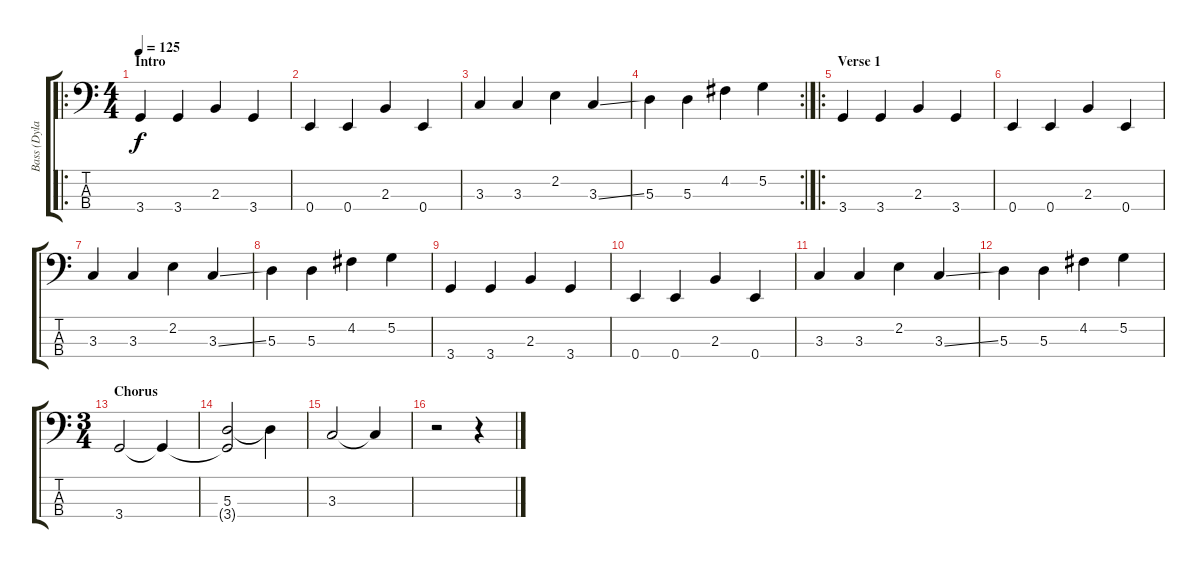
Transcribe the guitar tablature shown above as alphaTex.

\track ("Bass (Dylan Keefe)" "Bass (Dyla") {instrument electricbasspick}
\staff {score tabs}
\tuning (G2 D2 A1 E1) {hide}
\ro
\ts (4 4)
\section ("" "Intro")
\tempo 125
\clef f4
\ks c
3.4.4{dy f instrument electricbasspick} 3.4.4 2.3.4 3.4.4 |
0.4.4 0.4.4 2.3.4 0.4.4 |
3.3.4 3.3.4 2.2.4 3.3{ss}.4 |
\rc 2
5.3.4 5.3.4 4.2.4 5.2.4 |
\ro
\section ("" "Verse 1")
3.4.4 3.4.4 2.3.4 3.4.4 |
0.4.4 0.4.4 2.3.4 0.4.4 |
3.3.4 3.3.4 2.2.4 3.3{ss}.4 |
5.3.4 5.3.4 4.2.4 5.2.4 |
3.4.4 3.4.4 2.3.4 3.4.4 |
0.4.4 0.4.4 2.3.4 0.4.4 |
3.3.4 3.3.4 2.2.4 3.3{ss}.4 |
5.3.4 5.3.4 4.2.4 5.2.4 |
\ts (3 4)
\section ("" "Chorus")
3.4.2 3.4{t}.4 |
(5.3 3.4{t}).2 5.3{t}.4 |
3.3.2 3.3{t}.4 |
r.2 r.4
